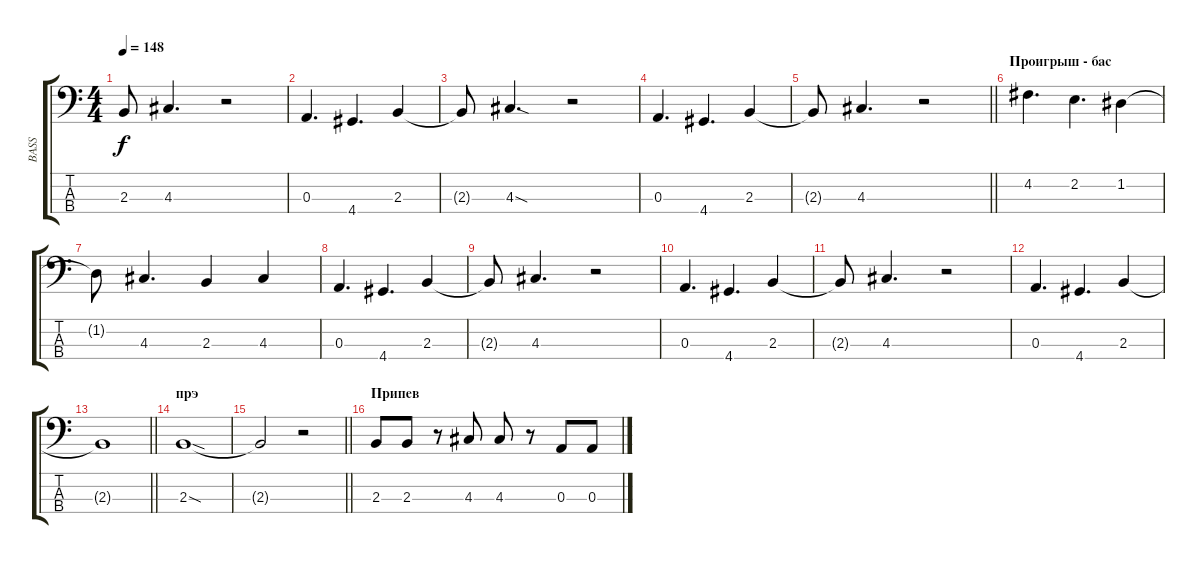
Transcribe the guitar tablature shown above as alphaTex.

\track ("BASS" "BASS") {instrument electricbassfinger}
\staff {score tabs}
\tuning (G2 D2 A1 E1) {hide}
\ts (4 4)
\tempo 148
\clef f4
\ks c
2.3{t}.8{dy f} 4.3.4{d} r.2 |
0.3.4{d} 4.4.4{d} 2.3.4 |
2.3{t}.8 4.3{sod}.4{d} r.2 |
0.3.4{d} 4.4.4{d} 2.3.4 |
\barLineRight lightlight
2.3{t}.8 4.3.4{d} r.2 |
\section ("" "Проигрыш - бас")
4.2.4{d} 2.2.4{d} 1.2.4 |
1.2{t}.8 4.3.4{d} 2.3.4 4.3.4 |
0.3.4{d} 4.4.4{d} 2.3.4 |
2.3{t}.8 4.3.4{d} r.2 |
0.3.4{d} 4.4.4{d} 2.3.4 |
2.3{t}.8 4.3.4{d} r.2 |
0.3.4{d} 4.4.4{d} 2.3.4 |
\barLineRight lightlight
2.3{t}.1 |
\section ("" "прэ")
2.3{sod}.1 |
\barLineRight lightlight
2.3{t}.2 r.2 |
\section ("" "Припев")
2.3.8 2.3.8 r.8 4.3.8 4.3.8 r.8 0.3.8 0.3.8
